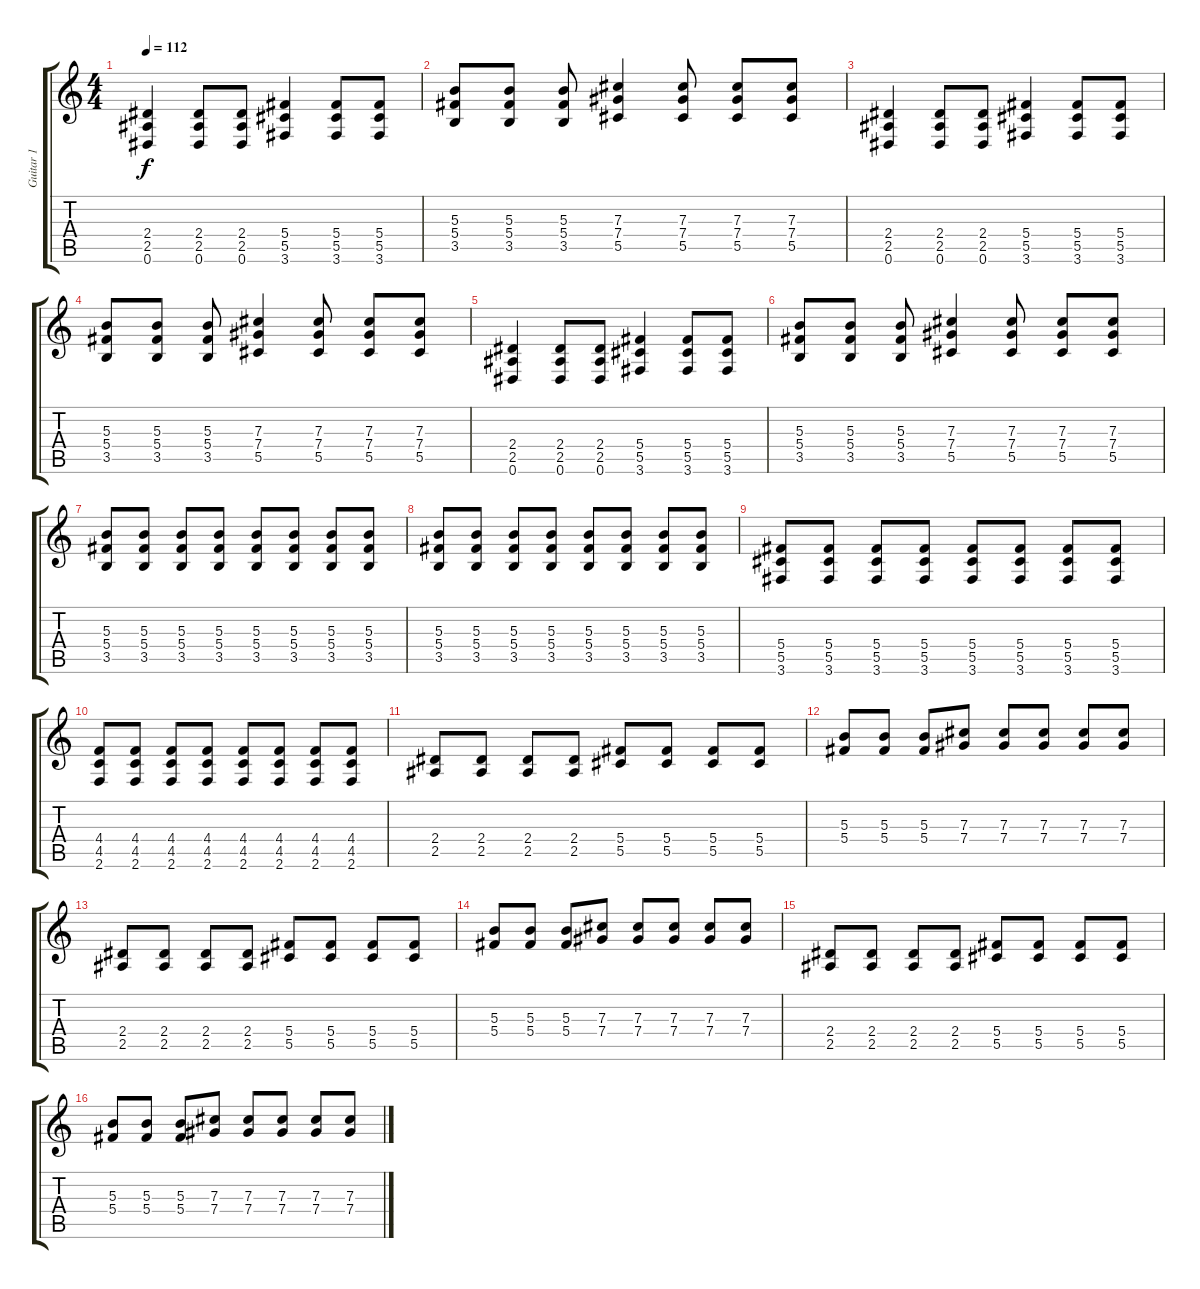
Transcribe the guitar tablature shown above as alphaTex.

\track ("Guitar 1" "Guitar 1") {instrument distortionguitar}
\staff {score tabs}
\tuning (Eb4 Bb3 Gb3 Db3 Ab2 Eb2) {hide}
\ts (4 4)
\tempo 112
\clef g2
\ks c
(2.4 2.5 0.6).4{dy f} (2.4 2.5 0.6).8 (2.4 2.5 0.6).8 (5.4 5.5 3.6).4 (5.4 5.5 3.6).8 (5.4 5.5 3.6).8 |
(5.3 5.4 3.5).8 (5.3 5.4 3.5).8 (5.3 5.4 3.5).8 (7.3 7.4 5.5).4 (7.3 7.4 5.5).8 (7.3 7.4 5.5).8 (7.3 7.4 5.5).8 |
(2.4 2.5 0.6).4 (2.4 2.5 0.6).8 (2.4 2.5 0.6).8 (5.4 5.5 3.6).4 (5.4 5.5 3.6).8 (5.4 5.5 3.6).8 |
(5.3 5.4 3.5).8 (5.3 5.4 3.5).8 (5.3 5.4 3.5).8 (7.3 7.4 5.5).4 (7.3 7.4 5.5).8 (7.3 7.4 5.5).8 (7.3 7.4 5.5).8 |
(2.4 2.5 0.6).4 (2.4 2.5 0.6).8 (2.4 2.5 0.6).8 (5.4 5.5 3.6).4 (5.4 5.5 3.6).8 (5.4 5.5 3.6).8 |
(5.3 5.4 3.5).8 (5.3 5.4 3.5).8 (5.3 5.4 3.5).8 (7.3 7.4 5.5).4 (7.3 7.4 5.5).8 (7.3 7.4 5.5).8 (7.3 7.4 5.5).8 |
(5.3 5.4 3.5).8 (5.3 5.4 3.5).8 (5.3 5.4 3.5).8 (5.3 5.4 3.5).8 (5.3 5.4 3.5).8 (5.3 5.4 3.5).8 (5.3 5.4 3.5).8 (5.3 5.4 3.5).8 |
(5.3 5.4 3.5).8 (5.3 5.4 3.5).8 (5.3 5.4 3.5).8 (5.3 5.4 3.5).8 (5.3 5.4 3.5).8 (5.3 5.4 3.5).8 (5.3 5.4 3.5).8 (5.3 5.4 3.5).8 |
(5.4 5.5 3.6).8 (5.4 5.5 3.6).8 (5.4 5.5 3.6).8 (5.4 5.5 3.6).8 (5.4 5.5 3.6).8 (5.4 5.5 3.6).8 (5.4 5.5 3.6).8 (5.4 5.5 3.6).8 |
(4.4 4.5 2.6).8 (4.4 4.5 2.6).8 (4.4 4.5 2.6).8 (4.4 4.5 2.6).8 (4.4 4.5 2.6).8 (4.4 4.5 2.6).8 (4.4 4.5 2.6).8 (4.4 4.5 2.6).8 |
(2.4 2.5).8{instrument electricguitarmuted} (2.4 2.5).8 (2.4 2.5).8 (2.4 2.5).8 (5.4 5.5).8 (5.4 5.5).8 (5.4 5.5).8 (5.4 5.5).8 |
(5.3 5.4).8 (5.3 5.4).8 (5.3 5.4).8 (7.3 7.4).8 (7.3 7.4).8 (7.3 7.4).8 (7.3 7.4).8 (7.3 7.4).8 |
(2.4 2.5).8 (2.4 2.5).8 (2.4 2.5).8 (2.4 2.5).8 (5.4 5.5).8 (5.4 5.5).8 (5.4 5.5).8 (5.4 5.5).8 |
(5.3 5.4).8 (5.3 5.4).8 (5.3 5.4).8 (7.3 7.4).8 (7.3 7.4).8 (7.3 7.4).8 (7.3 7.4).8 (7.3 7.4).8 |
(2.4 2.5).8 (2.4 2.5).8 (2.4 2.5).8 (2.4 2.5).8 (5.4 5.5).8 (5.4 5.5).8 (5.4 5.5).8 (5.4 5.5).8 |
(5.3 5.4).8 (5.3 5.4).8 (5.3 5.4).8 (7.3 7.4).8 (7.3 7.4).8 (7.3 7.4).8 (7.3 7.4).8 (7.3 7.4).8
